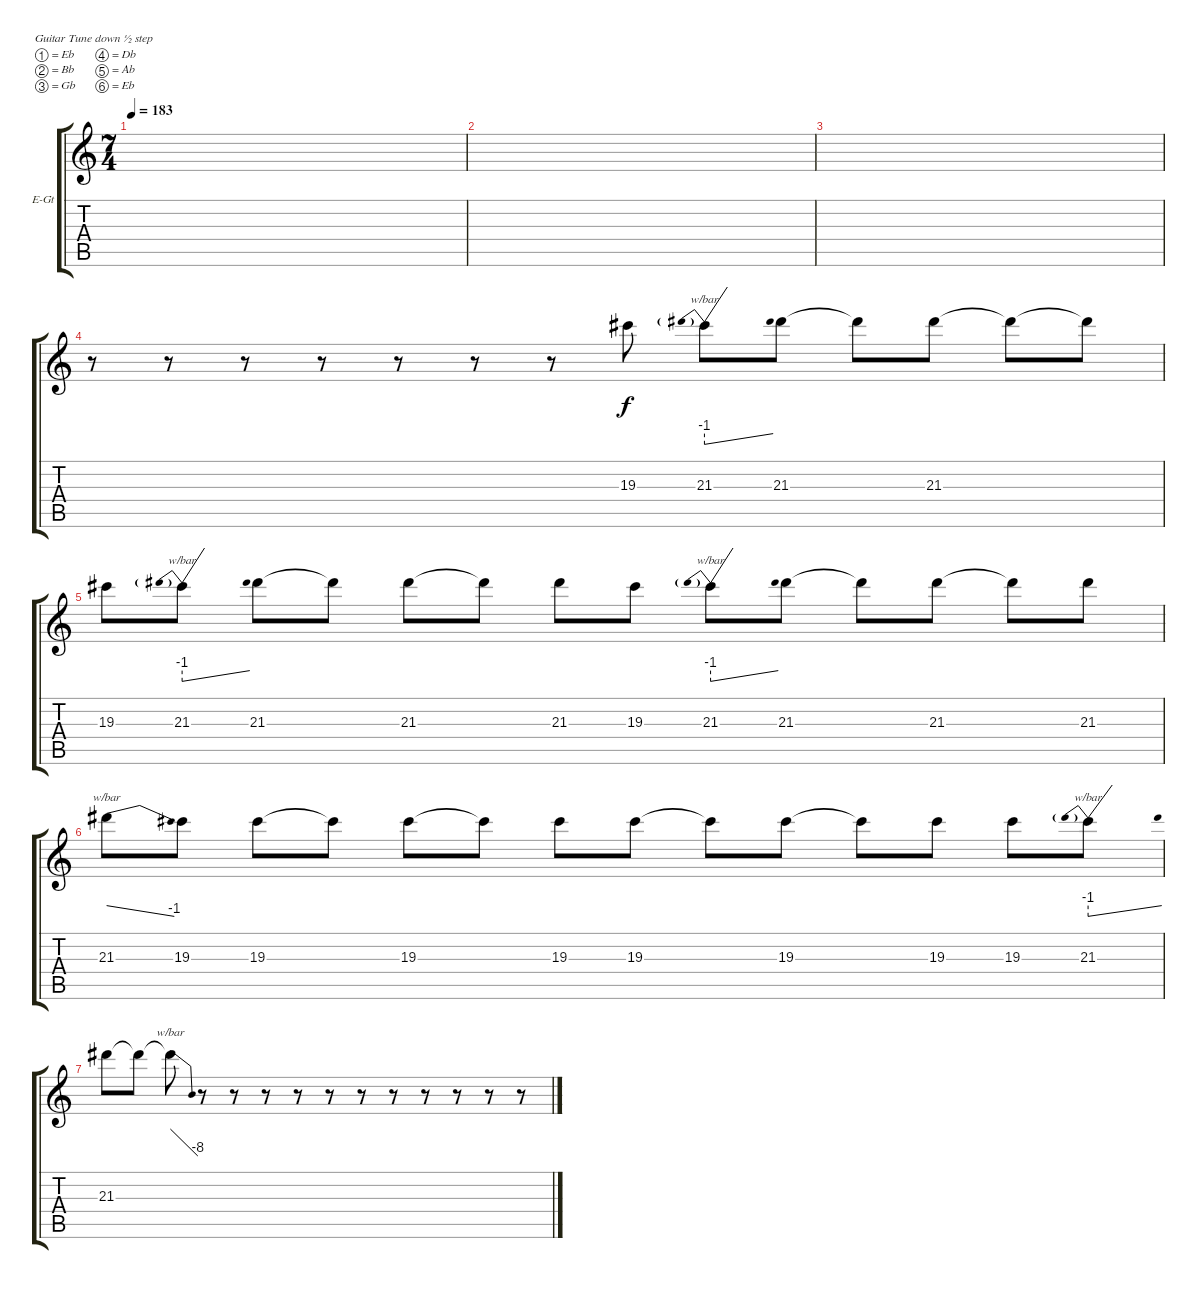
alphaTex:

\bracketExtendMode groupsimilarinstruments
\firstSystemTrackNameOrientation horizontal
\otherSystemsTrackNameOrientation horizontal
\track ("solo harmony" "E-Gt") {instrument distortionguitar}
\staff {score tabs}
\tuning (Eb4 Bb3 Gb3 Db3 Ab2 Eb2)
\ts (7 4)
\tempo 183
\clef g2
\scale
0.333333
\ks c
|
\scale
0.333333 |
\scale
0.333333 |
\scale
0.333333 r.8 r.8 r.8 r.8 r.8 r.8 r.8 19.3.8 21.3.8{tbe (predivedive default 0 -4 30 0)} 21.3.8 21.3{t}.8 21.3.8 21.3{t}.8 21.3{t}.8 |
\scale
0.333333 19.3.8 21.3.8{tbe (predivedive default 0 -4 30 0)} 21.3.8 21.3{t}.8 21.3.8 21.3{t}.8 21.3.8 19.3.8 21.3.8{tbe (predivedive default 0 -4 30 0)} 21.3.8 21.3{t}.8 21.3.8 21.3{t}.8 21.3.8 |
21.3.8{tbe (dive default 32.4 0 60 -4)} 19.3.8 19.3.8 19.3{t}.8 19.3.8 19.3{t}.8 19.3.8 19.3.8 19.3{t}.8 19.3.8 19.3{t}.8 19.3.8 19.3.8 21.3.8{tbe (predivedive default 0 -4 30 0)} |
21.3.8 21.3{t}.8 21.3{t}.8{tbe (dive default 0 0 59.4 -32)} r.8 r.8 r.8 r.8 r.8 r.8 r.8 r.8 r.8 r.8 r.8
